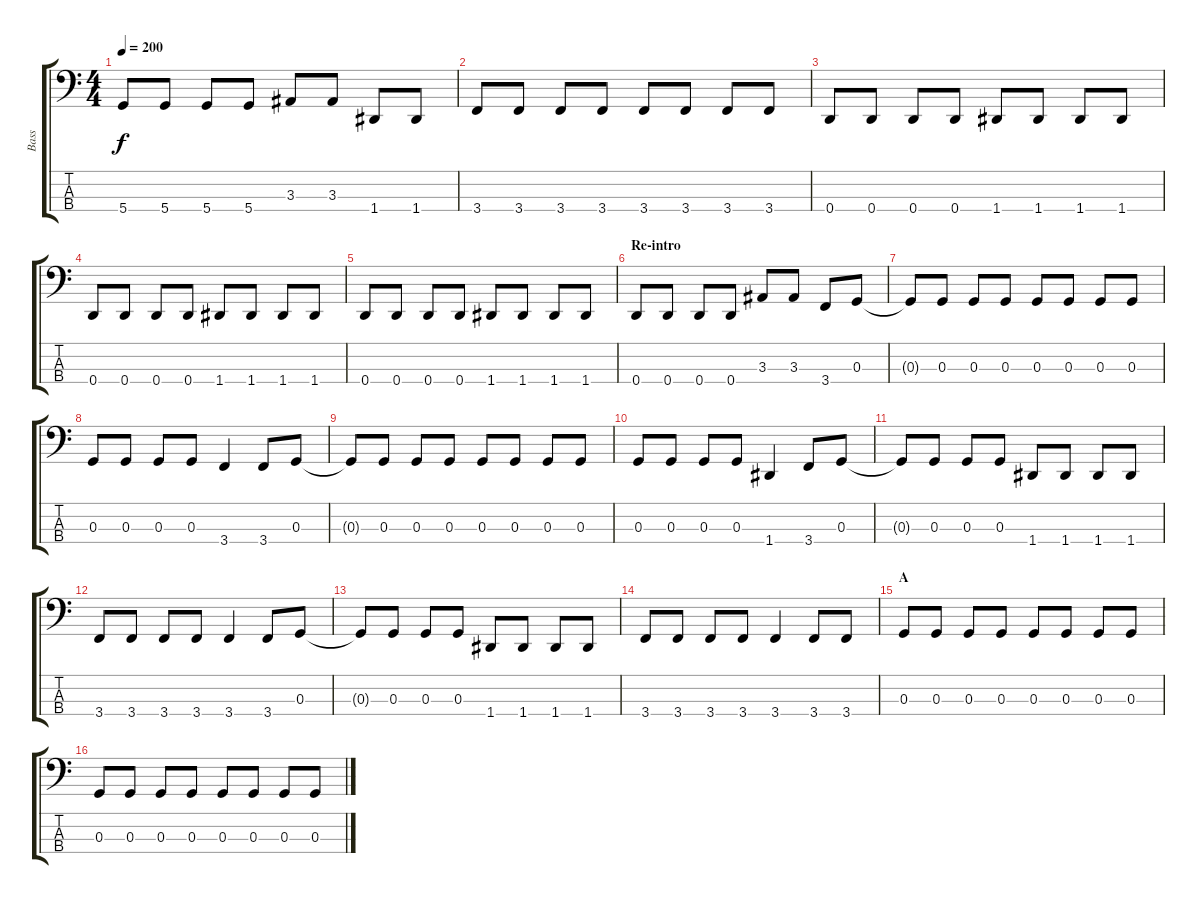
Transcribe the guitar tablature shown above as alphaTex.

\track ("Bass" "Bass") {instrument electricbassfinger}
\staff {score tabs}
\tuning (F2 C2 G1 D1) {hide}
\ts (4 4)
\tempo 200
\clef f4
\ks c
5.4.8{dy f} 5.4.8 5.4.8 5.4.8 3.3.8 3.3.8 1.4.8 1.4.8 |
3.4.8 3.4.8 3.4.8 3.4.8 3.4.8 3.4.8 3.4.8 3.4.8 |
0.4.8 0.4.8 0.4.8 0.4.8 1.4.8 1.4.8 1.4.8 1.4.8 |
0.4.8 0.4.8 0.4.8 0.4.8 1.4.8 1.4.8 1.4.8 1.4.8 |
0.4.8 0.4.8 0.4.8 0.4.8 1.4.8 1.4.8 1.4.8 1.4.8 |
\section ("" "Re-intro")
0.4.8 0.4.8 0.4.8 0.4.8 3.3.8 3.3.8 3.4.8 0.3.8 |
0.3{t}.8 0.3.8 0.3.8 0.3.8 0.3.8 0.3.8 0.3.8 0.3.8 |
0.3.8 0.3.8 0.3.8 0.3.8 3.4.4 3.4.8 0.3.8 |
0.3{t}.8 0.3.8 0.3.8 0.3.8 0.3.8 0.3.8 0.3.8 0.3.8 |
0.3.8 0.3.8 0.3.8 0.3.8 1.4.4 3.4.8 0.3.8 |
0.3{t}.8 0.3.8 0.3.8 0.3.8 1.4.8 1.4.8 1.4.8 1.4.8 |
3.4.8 3.4.8 3.4.8 3.4.8 3.4.4 3.4.8 0.3.8 |
0.3{t}.8 0.3.8 0.3.8 0.3.8 1.4.8 1.4.8 1.4.8 1.4.8 |
3.4.8 3.4.8 3.4.8 3.4.8 3.4.4 3.4.8 3.4.8 |
\section ("" "A")
0.3.8 0.3.8 0.3.8 0.3.8 0.3.8 0.3.8 0.3.8 0.3.8 |
0.3.8 0.3.8 0.3.8 0.3.8 0.3.8 0.3.8 0.3.8 0.3.8
